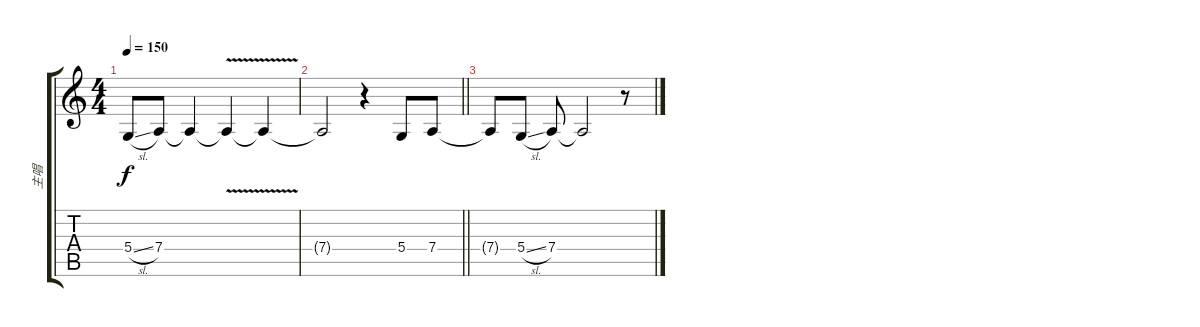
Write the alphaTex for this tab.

\track ("主唱" "主唱") {instrument pad1newage}
\staff {score tabs}
\tuning (E4 B3 G3 D3 A2 E2) {hide}
\ts (4 4)
\tempo 150
\clef g2
\ks c
5.4{sl}.8{dy f} 7.4.8 7.4{t}.4 7.4{v t}.4 7.4{t}.4 |
\barLineRight lightlight
7.4{t}.2 r.4 5.4.8 7.4.8 |
7.4{t}.8 5.4{sl}.8 7.4.8 7.4{t}.2 r.8
